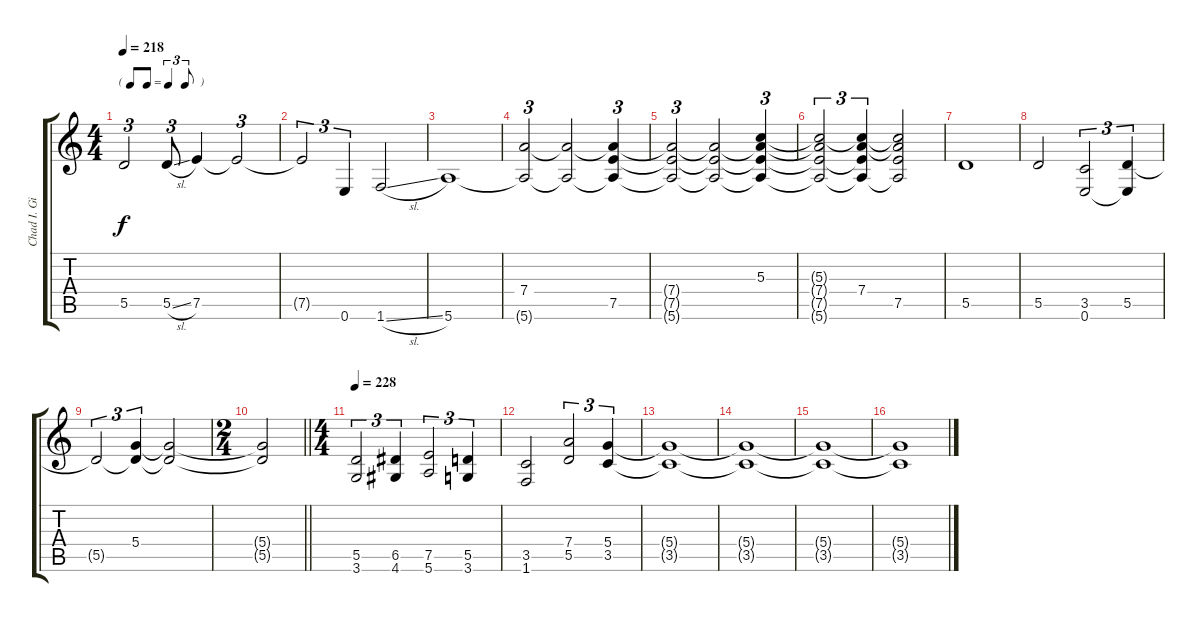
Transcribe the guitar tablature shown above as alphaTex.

\track ("Chad I. Ginsburg" "Chad I. Gi") {instrument acousticguitarsteel}
\staff {score tabs}
\tuning (E4 B3 G3 D3 A2 E2) {hide}
\ts (4 4)
\tf triplet8th
\tempo 218
\clef g2
\ks c
5.5{t}.2{tu (3 2) dy f} 5.5{sl}.8{tu (3 2)} 7.5.4 7.5{t}.2{tu (3 2)} |
7.5{t}.2{tu (3 2)} 0.6.4{tu (3 2)} 1.6{sl}.2 |
5.6.1 |
(7.4 5.6{t}).2{tu (3 2)} (7.4{t} 5.6{t}).2 (7.4{t} 7.5 5.6{t}).4{tu (3 2)} |
(7.4{t} 7.5{t} 5.6{t}).2{tu (3 2)} (7.4{t} 7.5{t} 5.6{t}).2 (5.3 7.4{t} 7.5{t} 5.6{t}).4{tu (3 2)} |
(5.3{t} 7.4{t} 7.5{t} 5.6{t}).2{tu (3 2)} (5.3{t} 7.4 7.5{t} 5.6{t}).4{tu (3 2)} (5.3{t} 7.4{t} 7.5 5.6{t}).2 |
5.5.1 |
5.5.2 (3.5 0.6).2{tu (3 2)} (5.5 0.6{t}).4{tu (3 2)} |
5.5{t}.2{tu (3 2)} (5.4 5.5{t}).4{tu (3 2)} (5.4{t} 5.5{t}).2 |
\ts (2 4)
\barLineRight lightlight
(5.4{t} 5.5{t}).2 |
\ts (4 4)
\section ("" "")
\tempo 228
(5.5 3.6).2{tu (3 2) instrument distortionguitar} (6.5 4.6).4{tu (3 2)} (7.5 5.6).2{tu (3 2)} (5.5 3.6).4{tu (3 2)} |
(3.5 1.6).2 (7.4 5.5).2{tu (3 2)} (5.4 3.5).4{tu (3 2)} |
(5.4{t} 3.5{t}).1 |
(5.4{t} 3.5{t}).1 |
(5.4{t} 3.5{t}).1 |
(5.4{t} 3.5{t}).1
